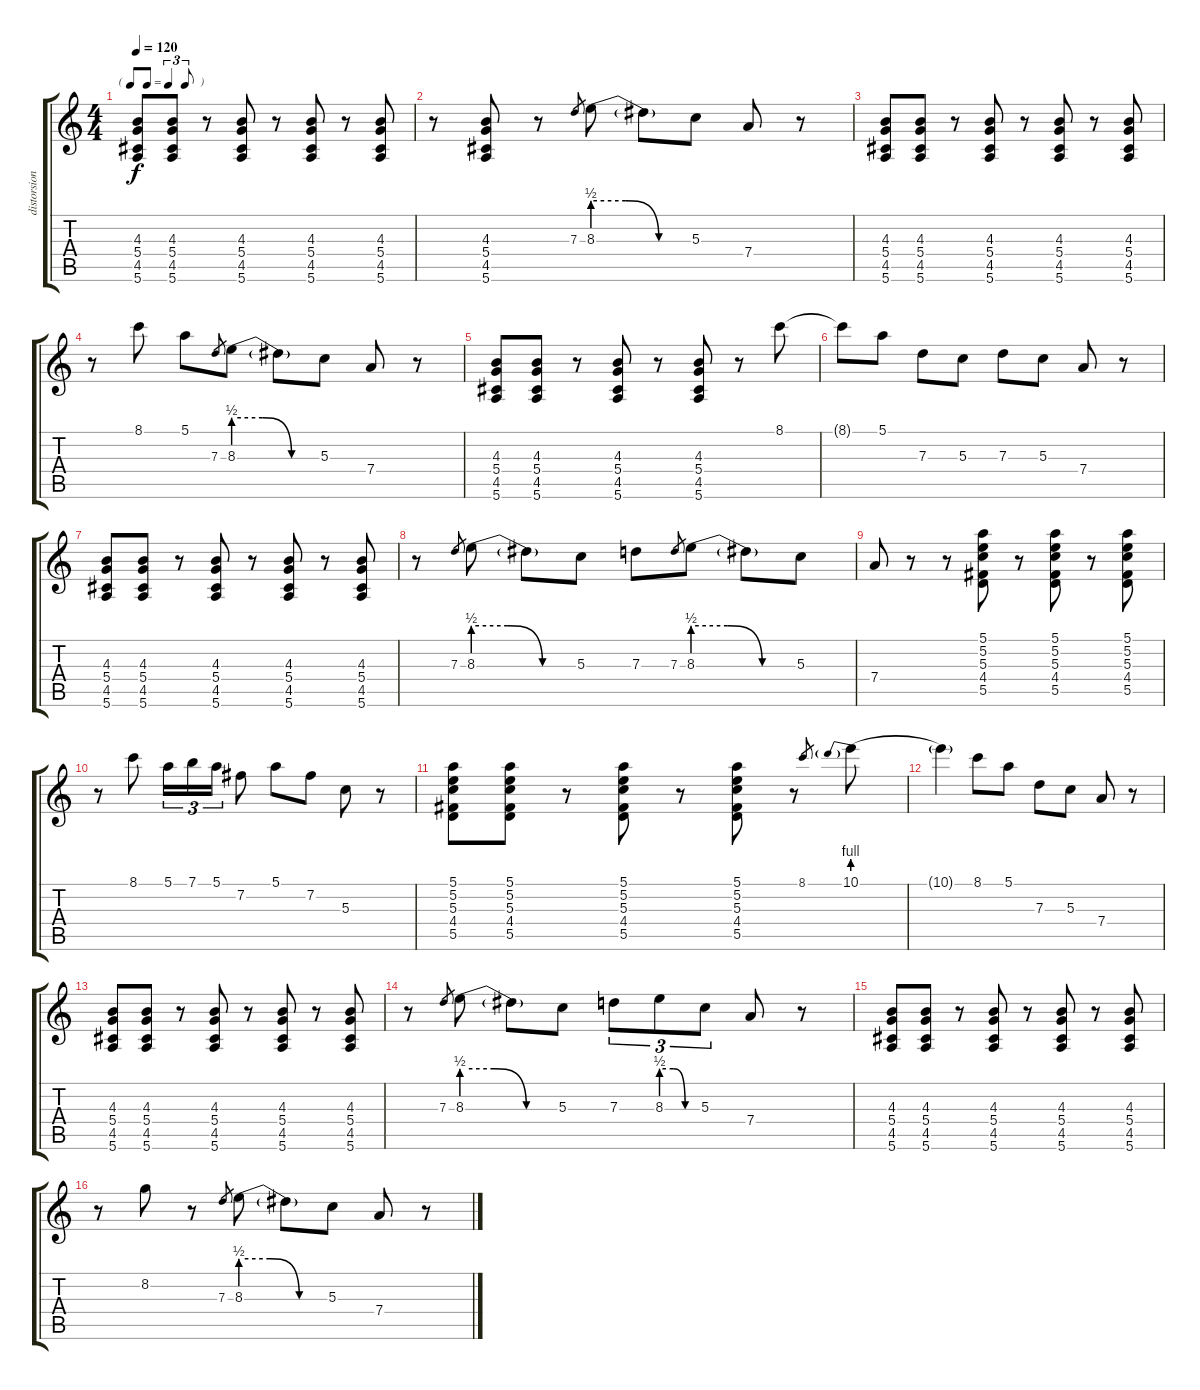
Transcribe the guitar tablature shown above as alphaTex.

\track ("distorsion" "distorsion") {instrument overdrivenguitar}
\staff {score tabs}
\tuning (E4 B3 G3 D3 A2 E2) {hide}
\ts (4 4)
\tf triplet8th
\tempo 120
\clef g2
\ks c
(4.3 5.4 4.5 5.6).8{dy f instrument overdrivenguitar} (4.3 5.4 4.5 5.6).8 r.8 (4.3 5.4 4.5 5.6).8 r.8 (4.3 5.4 4.5 5.6).8 r.8 (4.3 5.4 4.5 5.6).8 |
r.8 (4.3 5.4 4.5 5.6).8 r.8 7.3.8{gr} 8.3{be (custom 0 2 20 2 40 0 60 0)}.8 8.3{t}.8 5.3.8 7.4.8 r.8 |
(4.3 5.4 4.5 5.6).8 (4.3 5.4 4.5 5.6).8 r.8 (4.3 5.4 4.5 5.6).8 r.8 (4.3 5.4 4.5 5.6).8 r.8 (4.3 5.4 4.5 5.6).8 |
r.8 8.1.8 5.1.8 7.3.8{gr} 8.3{be (custom 0 2 20 2 40 0 60 0)}.8 8.3{t}.8 5.3.8 7.4.8 r.8 |
(4.3 5.4 4.5 5.6).8 (4.3 5.4 4.5 5.6).8 r.8 (4.3 5.4 4.5 5.6).8 r.8 (4.3 5.4 4.5 5.6).8 r.8 8.1.8 |
8.1{t}.8 5.1.8 7.3.8 5.3.8 7.3.8 5.3.8 7.4.8 r.8 |
(4.3 5.4 4.5 5.6).8 (4.3 5.4 4.5 5.6).8 r.8 (4.3 5.4 4.5 5.6).8 r.8 (4.3 5.4 4.5 5.6).8 r.8 (4.3 5.4 4.5 5.6).8 |
r.8 7.3.8{gr} 8.3{be (custom 0 2 20 2 40 0 60 0)}.8 8.3{t}.8 5.3.8 7.3.8 7.3.8{gr} 8.3{be (custom 0 2 20 2 40 0 60 0)}.8 8.3{t}.8 5.3.8 |
7.4.8 r.8 r.8 (5.1 5.2 5.3 4.4 5.5).8 r.8 (5.1 5.2 5.3 4.4 5.5).8 r.8 (5.1 5.2 5.3 4.4 5.5).8 |
r.8 8.1.8 5.1.16{tu (3 2)} 7.1.16{tu (3 2)} 5.1.16{tu (3 2)} 7.2.8 5.1.8 7.2.8 5.3.8 r.8 |
(5.1 5.2 5.3 4.4 5.5).8 (5.1 5.2 5.3 4.4 5.5).8 r.8 (5.1 5.2 5.3 4.4 5.5).8 r.8 (5.1 5.2 5.3 4.4 5.5).8 r.8 8.1.8{gr} 10.1{be (prebend 0 4 60 4)}.8 |
10.1{t}.4 8.1.8 5.1.8 7.3.8 5.3.8 7.4.8 r.8 |
(4.3 5.4 4.5 5.6).8 (4.3 5.4 4.5 5.6).8 r.8 (4.3 5.4 4.5 5.6).8 r.8 (4.3 5.4 4.5 5.6).8 r.8 (4.3 5.4 4.5 5.6).8 |
r.8 7.3.8{gr} 8.3{be (custom 0 2 20 2 40 0 60 0)}.8 8.3{t}.8 5.3.8 7.3.8{tu (3 2)} 8.3{be (custom 0 2 20 2 40 0 60 0)}.8{tu (3 2)} 5.3.8{tu (3 2)} 7.4.8 r.8 |
(4.3 5.4 4.5 5.6).8 (4.3 5.4 4.5 5.6).8 r.8 (4.3 5.4 4.5 5.6).8 r.8 (4.3 5.4 4.5 5.6).8 r.8 (4.3 5.4 4.5 5.6).8 |
r.8 8.2.8 r.8 7.3.8{gr} 8.3{be (custom 0 2 20 2 40 0 60 0)}.8 8.3{t}.8 5.3.8 7.4.8 r.8
